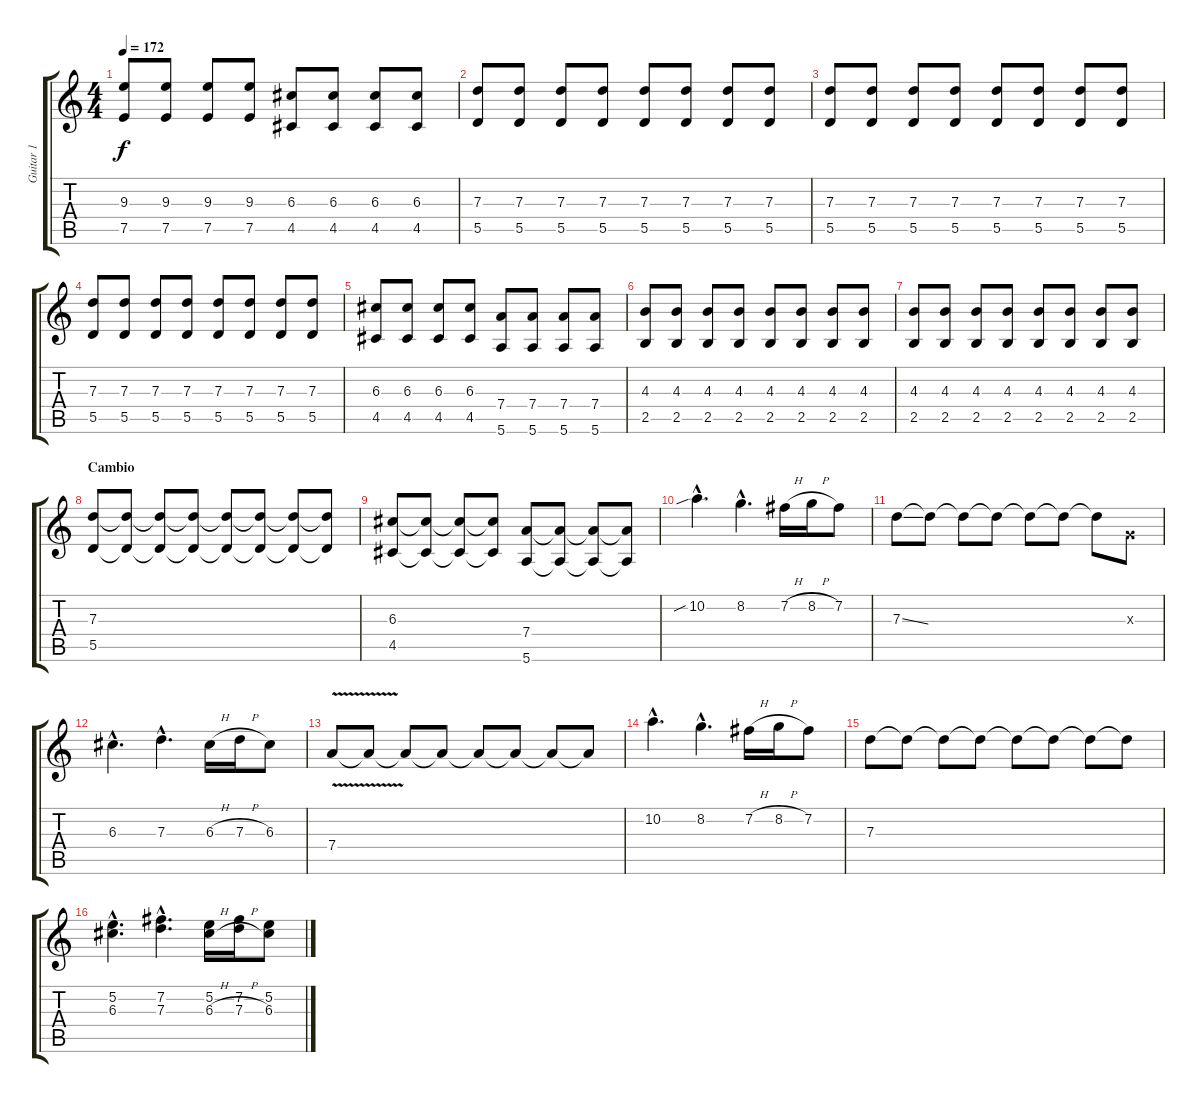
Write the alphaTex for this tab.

\track ("Guitar 1" "Guitar 1") {instrument distortionguitar}
\staff {score tabs}
\tuning (E4 B3 G3 D3 A2 E2) {hide}
\ts (4 4)
\tempo 172
\clef g2
\ks c
(9.3 7.5).8{dy f} (9.3 7.5).8 (9.3 7.5).8 (9.3 7.5).8 (6.3 4.5).8 (6.3 4.5).8 (6.3 4.5).8 (6.3 4.5).8 |
(7.3 5.5).8 (7.3 5.5).8 (7.3 5.5).8 (7.3 5.5).8 (7.3 5.5).8 (7.3 5.5).8 (7.3 5.5).8 (7.3 5.5).8 |
(7.3 5.5).8 (7.3 5.5).8 (7.3 5.5).8 (7.3 5.5).8 (7.3 5.5).8 (7.3 5.5).8 (7.3 5.5).8 (7.3 5.5).8 |
(7.3 5.5).8 (7.3 5.5).8 (7.3 5.5).8 (7.3 5.5).8 (7.3 5.5).8 (7.3 5.5).8 (7.3 5.5).8 (7.3 5.5).8 |
(6.3 4.5).8 (6.3 4.5).8 (6.3 4.5).8 (6.3 4.5).8 (7.4 5.6).8 (7.4 5.6).8 (7.4 5.6).8 (7.4 5.6).8 |
(4.3 2.5).8 (4.3 2.5).8 (4.3 2.5).8 (4.3 2.5).8 (4.3 2.5).8 (4.3 2.5).8 (4.3 2.5).8 (4.3 2.5).8 |
(4.3 2.5).8 (4.3 2.5).8 (4.3 2.5).8 (4.3 2.5).8 (4.3 2.5).8 (4.3 2.5).8 (4.3 2.5).8 (4.3 2.5).8 |
\section ("" "Cambio")
(7.3 5.5).8 (7.3{t} 5.5{t}).8 (7.3{t} 5.5{t}).8 (7.3{t} 5.5{t}).8 (7.3{t} 5.5{t}).8 (7.3{t} 5.5{t}).8 (7.3{t} 5.5{t}).8 (7.3{t} 5.5{t}).8 |
(6.3 4.5).8 (6.3{t} 4.5{t}).8 (6.3{t} 4.5{t}).8 (6.3{t} 4.5{t}).8 (7.4 5.6).8 (7.4{t} 5.6{t}).8 (7.4{t} 5.6{t}).8 (7.4{t} 5.6{t}).8 |
10.2{sib hac}.4{d balance 8} 8.2{hac}.4{d} 7.2{h}.16 8.2{h}.16 7.2.8 |
7.3{ss}.8 7.3{t}.8 7.3{t}.8 7.3{t}.8 7.3{t}.8 7.3{t}.8 7.3{t}.8 0.3{x}.8 |
6.3{hac}.4{d} 7.3{hac}.4{d} 6.3{h}.16 7.3{h}.16 6.3.8 |
7.4{v}.8 7.4{t}.8 7.4{t}.8 7.4{t}.8 7.4{t}.8 7.4{t}.8 7.4{t}.8 7.4{t}.8 |
10.2{hac}.4{d} 8.2{hac}.4{d} 7.2{h}.16 8.2{h}.16 7.2.8 |
7.3.8 7.3{t}.8 7.3{t}.8 7.3{t}.8 7.3{t}.8 7.3{t}.8 7.3{t}.8 7.3{t}.8 |
(5.2{hac} 6.3{hac}).4{d} (7.2{hac} 7.3{hac}).4{d} (5.2 6.3{h}).16 (7.2 7.3{h}).16 (5.2 6.3).8
